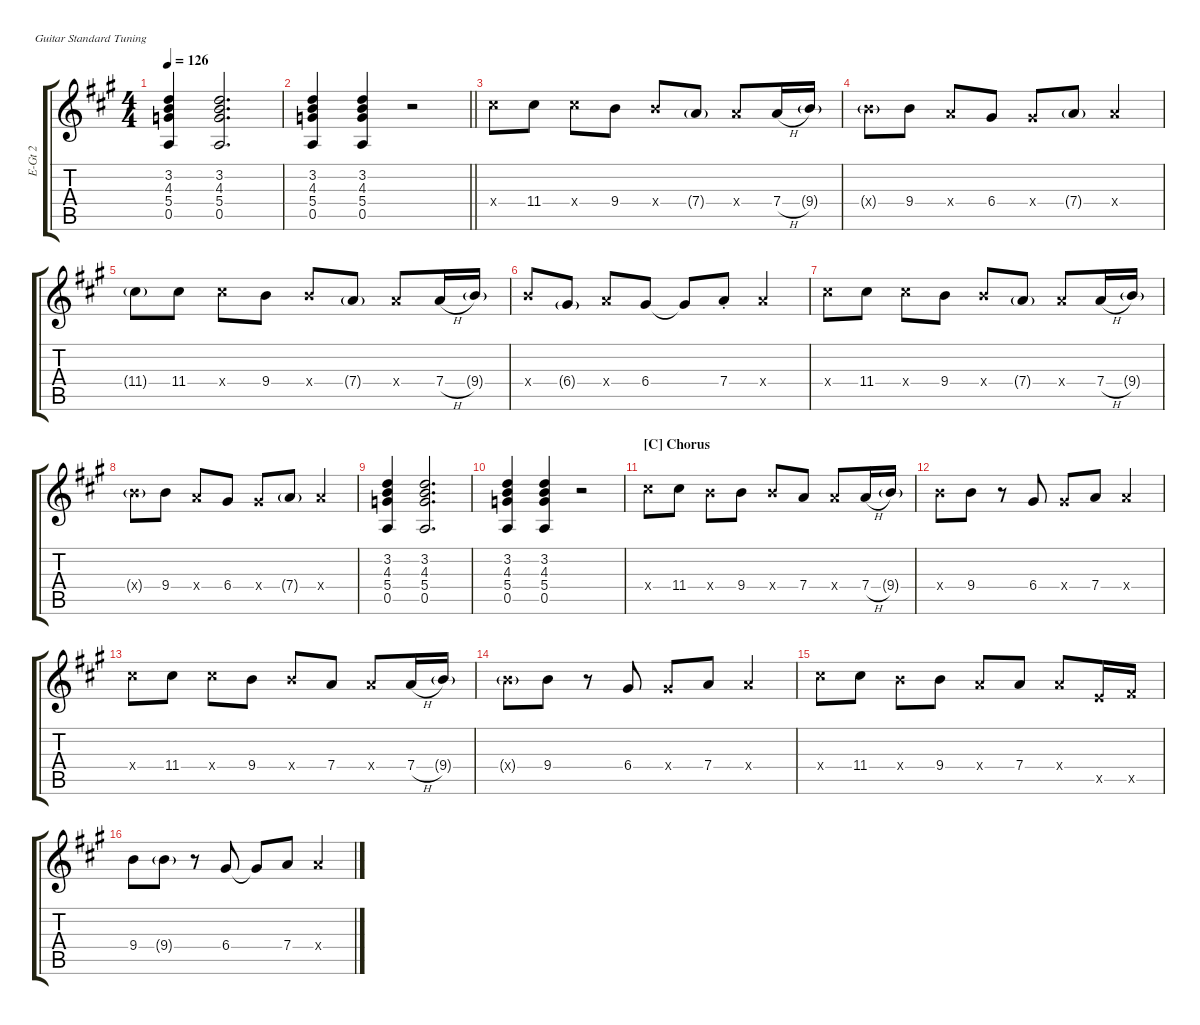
\hideDynamics
\bracketExtendMode groupsimilarinstruments
\otherSystemsTrackNameOrientation horizontal
\track ("E-Guitar 2 (single notes)" "E-Gt 2") {defaultSystemsLayout 4 instrument electricguitarclean}
\staff {score tabs}
\tuning (E4 B3 G3 D3 A2 E2)
\ts (4 4)
\tempo 126
\clef g2
\ks a
(0.5{acc forcenatural} 5.4{acc forcenatural} 4.3{acc forcenatural} 3.2{acc forcenatural}).4{dy mp} (0.5{acc forcenatural} 5.4{acc forcenatural} 4.3{acc forcenatural} 3.2{acc forcenatural}).2{d} |
\barLineRight lightlight
(0.5{acc forcenatural} 5.4{acc forcenatural} 4.3{acc forcenatural} 3.2{acc forcenatural}).4 (0.5{acc forcenatural} 5.4{acc forcenatural} 4.3{acc forcenatural} 3.2{acc forcenatural}).4 r.2 |
11.4{x acc #}.8 11.4{acc #}.8 11.4{x acc #}.8 9.4{acc forcenatural}.8 9.4{x acc forcenatural}.8 7.4{g acc forcenatural}.8 7.4{x acc forcenatural}.8 7.4{h acc forcenatural}.16 9.4{g acc forcenatural}.16 |
9.4{g x acc forcenatural}.8 9.4{acc forcenatural}.8 7.4{x acc forcenatural}.8 6.4{acc #}.8 6.4{x acc #}.8 7.4{g acc forcenatural}.8 7.4{x acc forcenatural}.4 |
11.4{g acc #}.8 11.4{acc #}.8 11.4{x acc #}.8 9.4{acc forcenatural}.8 9.4{x acc forcenatural}.8 7.4{g acc forcenatural}.8 7.4{x acc forcenatural}.8 7.4{h acc forcenatural}.16 9.4{g acc forcenatural}.16 |
9.4{x acc forcenatural}.8 6.4{g acc #}.8 7.4{x acc forcenatural}.8 6.4{acc #}.8 6.4{t acc #}.8 7.4{st acc forcenatural}.8 7.4{x acc forcenatural}.4 |
11.4{x acc #}.8 11.4{acc #}.8 11.4{x acc #}.8 9.4{acc forcenatural}.8 9.4{x acc forcenatural}.8 7.4{g acc forcenatural}.8 7.4{x acc forcenatural}.8 7.4{h acc forcenatural}.16 9.4{g acc forcenatural}.16 |
9.4{g x acc forcenatural}.8 9.4{acc forcenatural}.8 7.4{x acc forcenatural}.8 6.4{acc #}.8 6.4{x acc #}.8 7.4{g acc forcenatural}.8 7.4{x acc forcenatural}.4 |
(0.5{acc forcenatural} 5.4{acc forcenatural} 4.3{acc forcenatural} 3.2{acc forcenatural}).4 (0.5{acc forcenatural} 5.4{acc forcenatural} 4.3{acc forcenatural} 3.2{acc forcenatural}).2{d} |
(0.5{acc forcenatural} 5.4{acc forcenatural} 4.3{acc forcenatural} 3.2{acc forcenatural}).4 (0.5{acc forcenatural} 5.4{acc forcenatural} 4.3{acc forcenatural} 3.2{acc forcenatural}).4 r.2 |
\section ("C" "Chorus")
11.4{x acc #}.8 11.4{acc #}.8 9.4{x acc forcenatural}.8 9.4{acc forcenatural}.8 9.4{x acc forcenatural}.8 7.4{acc forcenatural}.8 7.4{x acc forcenatural}.8 7.4{h acc forcenatural}.16 9.4{g acc forcenatural}.16 |
9.4{x acc forcenatural}.8 9.4{acc forcenatural}.8 r.8 6.4{acc #}.8 6.4{x acc #}.8 7.4{acc forcenatural}.8 7.4{x acc forcenatural}.4 |
11.4{x acc #}.8 11.4{acc #}.8 11.4{x acc #}.8 9.4{acc forcenatural}.8 9.4{x acc forcenatural}.8 7.4{acc forcenatural}.8 7.4{x acc forcenatural}.8 7.4{h acc forcenatural}.16 9.4{g acc forcenatural}.16 |
9.4{g x acc forcenatural}.8 9.4{acc forcenatural}.8 r.8 6.4{acc #}.8 6.4{x acc #}.8 7.4{acc forcenatural}.8 7.4{x acc forcenatural}.4 |
11.4{x acc #}.8 11.4{acc #}.8 9.4{x acc forcenatural}.8 9.4{acc forcenatural}.8 7.4{x acc forcenatural}.8 7.4{acc forcenatural}.8 7.4{x acc forcenatural}.8 7.5{x acc forcenatural}.16 9.5{x acc #}.16 |
9.4{acc forcenatural}.8 9.4{g acc forcenatural}.8 r.8 6.4{acc #}.8 6.4{t acc #}.8 7.4{acc forcenatural}.8 7.4{x acc forcenatural}.4
